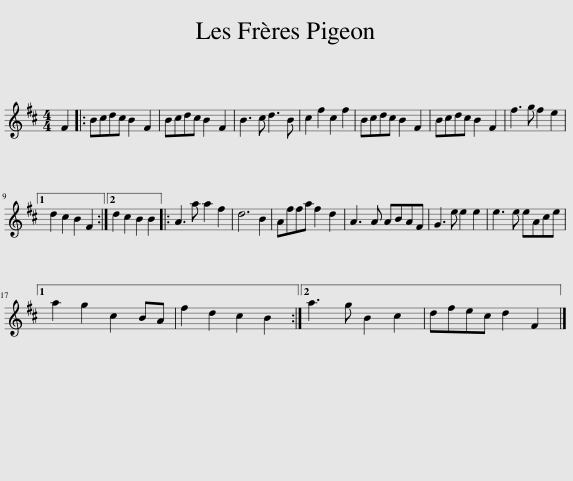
X:1
L:1/8
M:4/4
I:linebreak $
K:Bmin
V:1 treble
V:1
 F2 |: Bcdc B2 F2 | Bcdc B2 F2 | B3 c d3 B | c2 f2 c2 f2 | %5
 Bcdc B2 F2 | Bcdc B2 F2 | f3 g f2 e2 |1$ d2 c2 B2 F2 :|2 d2 c2 B2 B2 |: %10
 A3 a a2 f2 | d6 B2 | Affa f2 d2 | A3 A ABAF | G3 e e2 e2 | %15
 e3 e eAce |1$ a2 g2 c2 BA | f2 d2 c2 B2 :|2 a3 g B2 c2 | dfec d2 F2 |] %20
